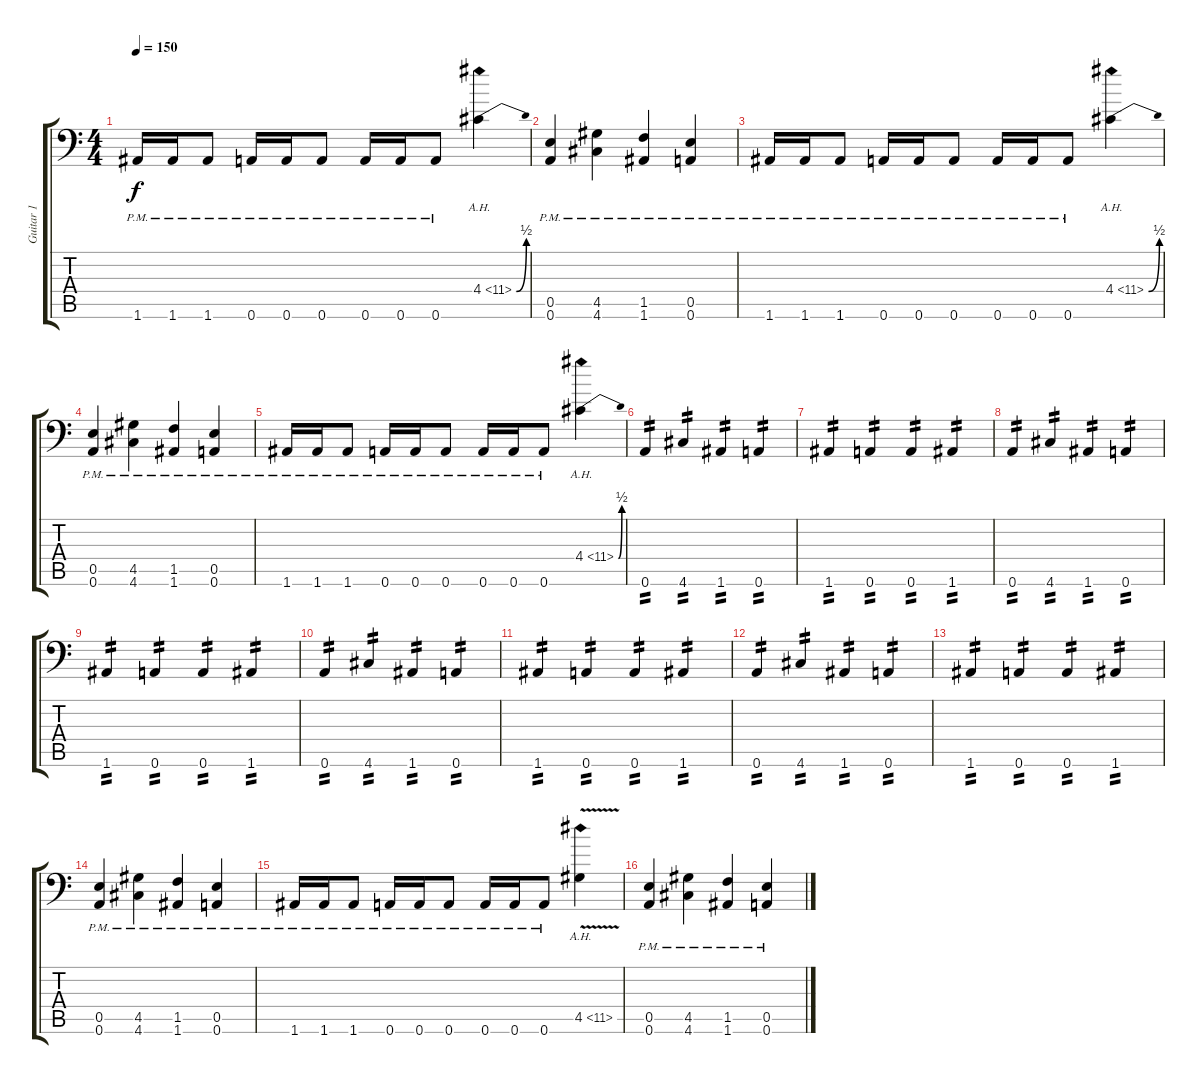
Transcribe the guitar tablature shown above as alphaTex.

\track ("Guitar 1" "Guitar 1") {instrument overdrivenguitar}
\staff {score tabs}
\tuning (B3 Gb3 D3 A2 E2 A1) {hide}
\ts (4 4)
\tempo 150
\clef f4
\ks c
1.6{pm}.16{dy f} 1.6{pm}.16 1.6{pm}.8 0.6{pm}.16 0.6{pm}.16 0.6{pm}.8 0.6{pm}.16 0.6{pm}.16 0.6{pm}.8 4.4{be (bend 0 0 60 2) ah 7}.4 |
(0.5{pm} 0.6{pm}).4 (4.5{pm} 4.6{pm}).4 (1.5{pm} 1.6{pm}).4 (0.5{pm} 0.6{pm}).4 |
1.6{pm}.16 1.6{pm}.16 1.6{pm}.8 0.6{pm}.16 0.6{pm}.16 0.6{pm}.8 0.6{pm}.16 0.6{pm}.16 0.6{pm}.8 4.4{be (bend 0 0 60 2) ah 7}.4 |
(0.5{pm} 0.6{pm}).4 (4.5{pm} 4.6{pm}).4 (1.5{pm} 1.6{pm}).4 (0.5{pm} 0.6{pm}).4 |
1.6{pm}.16 1.6{pm}.16 1.6{pm}.8 0.6{pm}.16 0.6{pm}.16 0.6{pm}.8 0.6{pm}.16 0.6{pm}.16 0.6{pm}.8 4.4{be (bend 0 0 60 2) ah 7}.4 |
0.6.4{tp 2} 4.6.4{tp 2} 1.6.4{tp 2} 0.6.4{tp 2} |
1.6.4{tp 2} 0.6.4{tp 2} 0.6.4{tp 2} 1.6.4{tp 2} |
0.6.4{tp 2} 4.6.4{tp 2} 1.6.4{tp 2} 0.6.4{tp 2} |
1.6.4{tp 2} 0.6.4{tp 2} 0.6.4{tp 2} 1.6.4{tp 2} |
0.6.4{tp 2} 4.6.4{tp 2} 1.6.4{tp 2} 0.6.4{tp 2} |
1.6.4{tp 2} 0.6.4{tp 2} 0.6.4{tp 2} 1.6.4{tp 2} |
0.6.4{tp 2} 4.6.4{tp 2} 1.6.4{tp 2} 0.6.4{tp 2} |
1.6.4{tp 2} 0.6.4{tp 2} 0.6.4{tp 2} 1.6.4{tp 2} |
(0.5{pm} 0.6{pm}).4 (4.5{pm} 4.6{pm}).4 (1.5{pm} 1.6{pm}).4 (0.5{pm} 0.6{pm}).4 |
1.6{pm}.16 1.6{pm}.16 1.6{pm}.8 0.6{pm}.16 0.6{pm}.16 0.6{pm}.8 0.6{pm}.16 0.6{pm}.16 0.6{pm}.8 4.5{ah 7 v}.4 |
(0.5{pm} 0.6{pm}).4 (4.5{pm} 4.6{pm}).4 (1.5{pm} 1.6{pm}).4 (0.5{pm} 0.6{pm}).4
